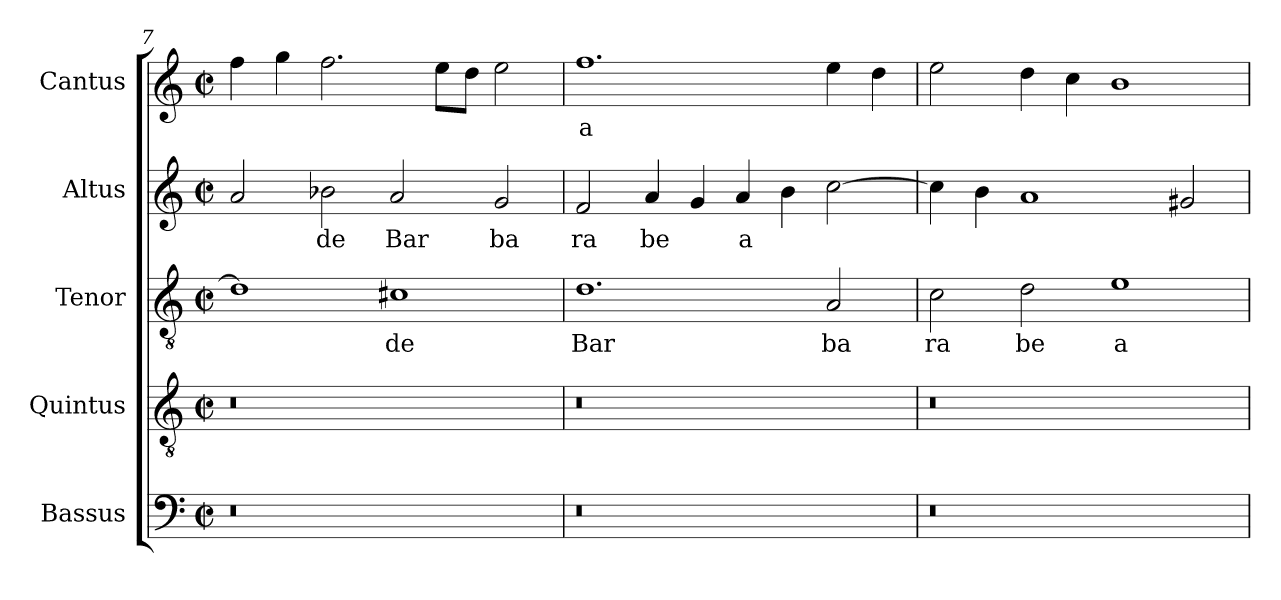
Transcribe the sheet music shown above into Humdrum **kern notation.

**kern	**kern	**kern	**text	**kern	**text	**kern	**text
*part5	*part4	*part3	*part3	*part2	*part2	*part1	*part1
*staff5	*staff4	*staff3	*staff3	*staff2	*staff2	*staff1	*staff1
*I"Bassus	*I"Quintus	*I"Tenor	*	*I"Altus	*	*I"Cantus	*
!!LO:LB:g=z
*clefF4	*clefGv2	*clefGv2	*	*clefG2	*	*clefG2	*
*M2/2	*M2/2	*M2/2	*	*M2/2	*	*M2/2	*
*met(c|)	*met(c|)	*met(c|)	*	*met(c|)	*	*met(c|)	*
=7	=7	=7	=7	=7	=7	=7	=7
0r	0r	1d]	.	2a/	.	4ff\	.
.	.	.	.	.	.	4gg\	.
!	!	!	!	!	!LO:LY:b:cj	!	!
.	.	.	.	2b-\	de	2.ff\	.
!	!	!	!LO:LY:b:cj	!	!LO:LY:b:cj	!	!
.	.	1c#	-de	2a/	Bar	.	.
.	.	.	.	.	.	8ee\L	.
.	.	.	.	.	.	8dd\J	.
!	!	!	!	!	!LO:LY:b:cj	!	!
.	.	.	.	2g/	ba	2ee\	.
=8	=8	=8	=8	=8	=8	=8	=8
!	!	!	!LO:LY:b:cj	!	!LO:LY:b:cj	!	!LO:LY:b:rj
0r	0r	1.d	Bar	2f/	ra	1.ff	-a
!	!	!	!	!	!LO:LY:b:cj	!	!
.	.	.	.	4a/	be	.	.
.	.	.	.	4g/	.	.	.
!	!	!	!	!	!LO:LY:b:cj	!	!
.	.	.	.	4a/	a	.	.
.	.	.	.	4b\	.	.	.
!	!	!	!LO:LY:b:cj	!	!	!	!
.	.	2A/	ba	[>2cc\	.	4ee\	.
.	.	.	.	.	.	4dd\	.
=9	=9	=9	=9	=9	=9	=9	=9
!	!	!	!LO:LY:b:cj	!	!	!	!
0r	0r	2c\	ra	4cc\]	.	2ee\	.
.	.	.	.	4b\	.	.	.
!	!	!	!LO:LY:b:cj	!	!	!	!
.	.	2d\	be	1a	.	4dd\	.
.	.	.	.	.	.	4cc\	.
!	!	!	!LO:LY:b:cj	!	!	!	!
.	.	1e	a	.	.	1b	.
.	.	.	.	2g#/	.	.	.
=	=	=	=	=	=	=	=
*-	*-	*-	*-	*-	*-	*-	*-
